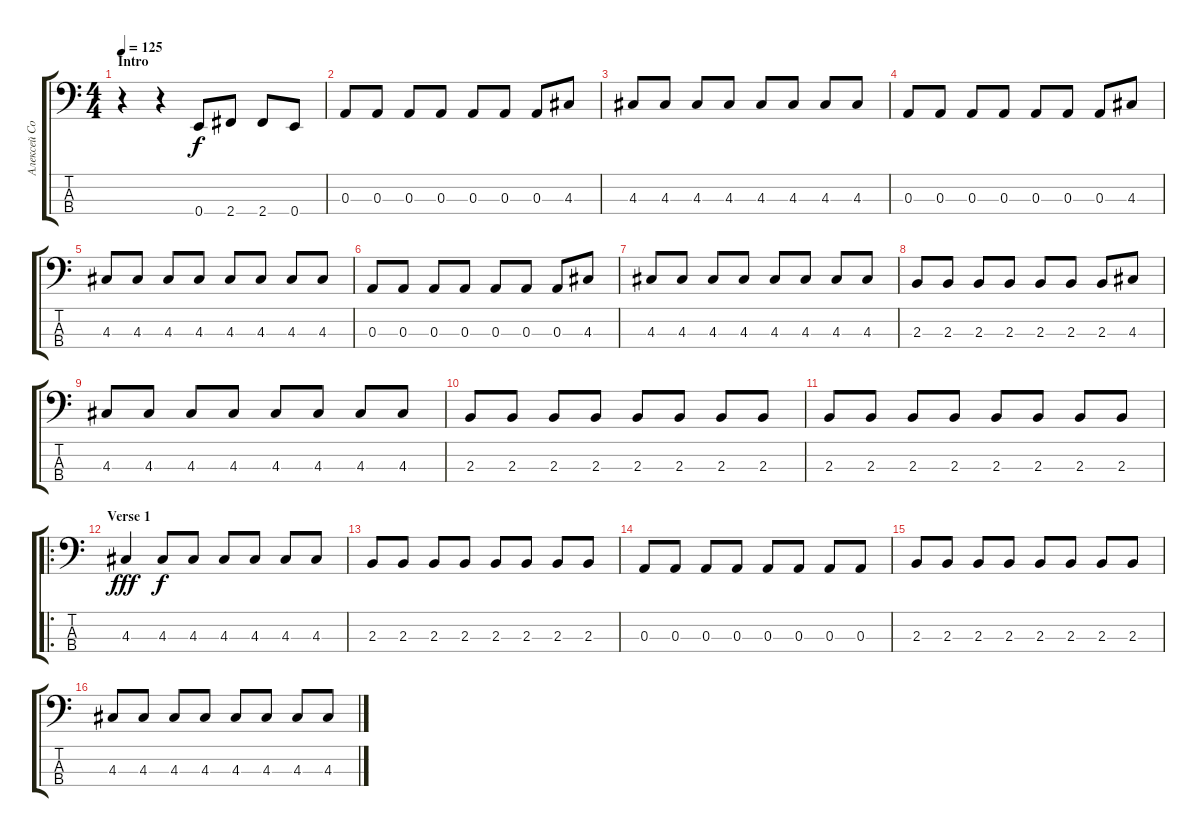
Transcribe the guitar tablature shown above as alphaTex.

\track ("Алексей Соловьев (Bass)" "Алексей Со") {instrument electricbasspick}
\staff {score tabs}
\tuning (G2 D2 A1 E1) {hide}
\ts (4 4)
\section ("" "Intro")
\tempo 125
\clef f4
\ks c
r.4{dy f instrument electricbasspick} r.4 0.4.8 2.4.8 2.4.8 0.4.8 |
0.3.8 0.3.8 0.3.8 0.3.8 0.3.8 0.3.8 0.3.8 4.3.8 |
4.3.8 4.3.8 4.3.8 4.3.8 4.3.8 4.3.8 4.3.8 4.3.8 |
0.3.8 0.3.8 0.3.8 0.3.8 0.3.8 0.3.8 0.3.8 4.3.8 |
4.3.8 4.3.8 4.3.8 4.3.8 4.3.8 4.3.8 4.3.8 4.3.8 |
0.3.8 0.3.8 0.3.8 0.3.8 0.3.8 0.3.8 0.3.8 4.3.8 |
4.3.8 4.3.8 4.3.8 4.3.8 4.3.8 4.3.8 4.3.8 4.3.8 |
2.3.8 2.3.8 2.3.8 2.3.8 2.3.8 2.3.8 2.3.8 4.3.8 |
4.3.8 4.3.8 4.3.8 4.3.8 4.3.8 4.3.8 4.3.8 4.3.8 |
2.3.8 2.3.8 2.3.8 2.3.8 2.3.8 2.3.8 2.3.8 2.3.8 |
2.3.8 2.3.8 2.3.8 2.3.8 2.3.8 2.3.8 2.3.8 2.3.8 |
\ro
\section ("" "Verse 1")
4.3.4{dy fff} 4.3.8{dy f} 4.3.8 4.3.8 4.3.8 4.3.8 4.3.8 |
2.3.8 2.3.8 2.3.8 2.3.8 2.3.8 2.3.8 2.3.8 2.3.8 |
0.3.8 0.3.8 0.3.8 0.3.8 0.3.8 0.3.8 0.3.8 0.3.8 |
2.3.8 2.3.8 2.3.8 2.3.8 2.3.8 2.3.8 2.3.8 2.3.8 |
4.3.8 4.3.8 4.3.8 4.3.8 4.3.8 4.3.8 4.3.8 4.3.8
